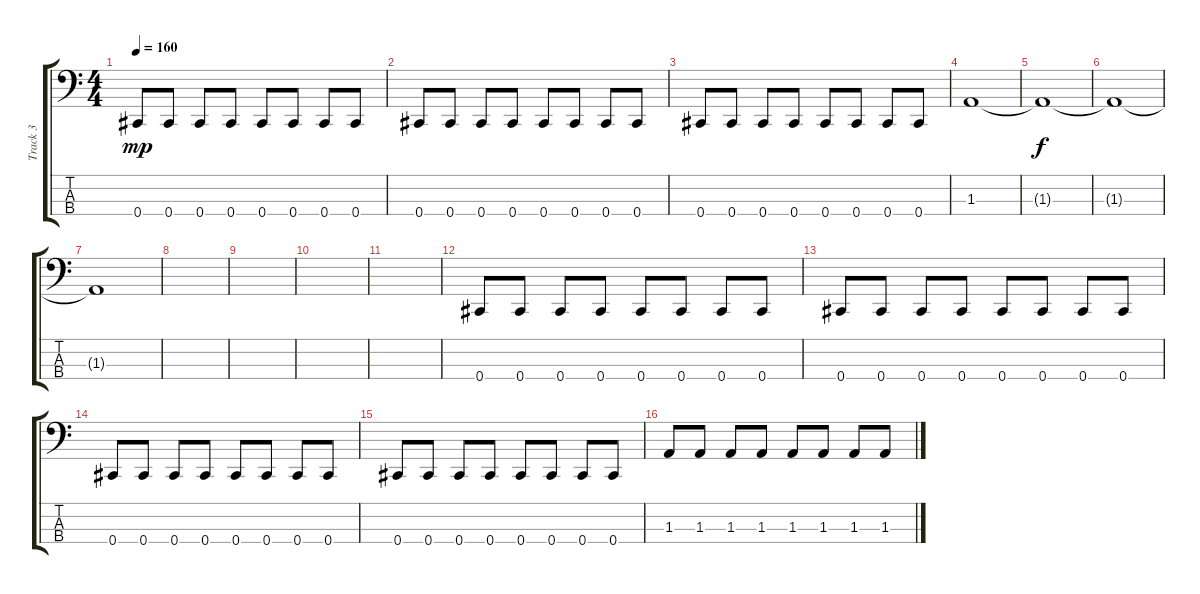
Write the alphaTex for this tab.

\track ("Track 3" "Track 3") {instrument electricbasspick}
\staff {score tabs}
\tuning (Gb2 Db2 Ab1 Db1) {hide}
\ts (4 4)
\tempo 160
\clef f4
\ks c
0.4.8{dy mp} 0.4.8 0.4.8 0.4.8 0.4.8 0.4.8 0.4.8 0.4.8 |
0.4.8 0.4.8 0.4.8 0.4.8 0.4.8 0.4.8 0.4.8 0.4.8 |
0.4.8 0.4.8 0.4.8 0.4.8 0.4.8 0.4.8 0.4.8 0.4.8 |
1.3.1 |
1.3{t}.1{dy f} |
1.3{t}.1 |
1.3{t}.1 |
|
|
|
|
0.4.8 0.4.8 0.4.8 0.4.8 0.4.8 0.4.8 0.4.8 0.4.8 |
0.4.8 0.4.8 0.4.8 0.4.8 0.4.8 0.4.8 0.4.8 0.4.8 |
0.4.8 0.4.8 0.4.8 0.4.8 0.4.8 0.4.8 0.4.8 0.4.8 |
0.4.8 0.4.8 0.4.8 0.4.8 0.4.8 0.4.8 0.4.8 0.4.8 |
1.3.8 1.3.8 1.3.8 1.3.8 1.3.8 1.3.8 1.3.8 1.3.8
